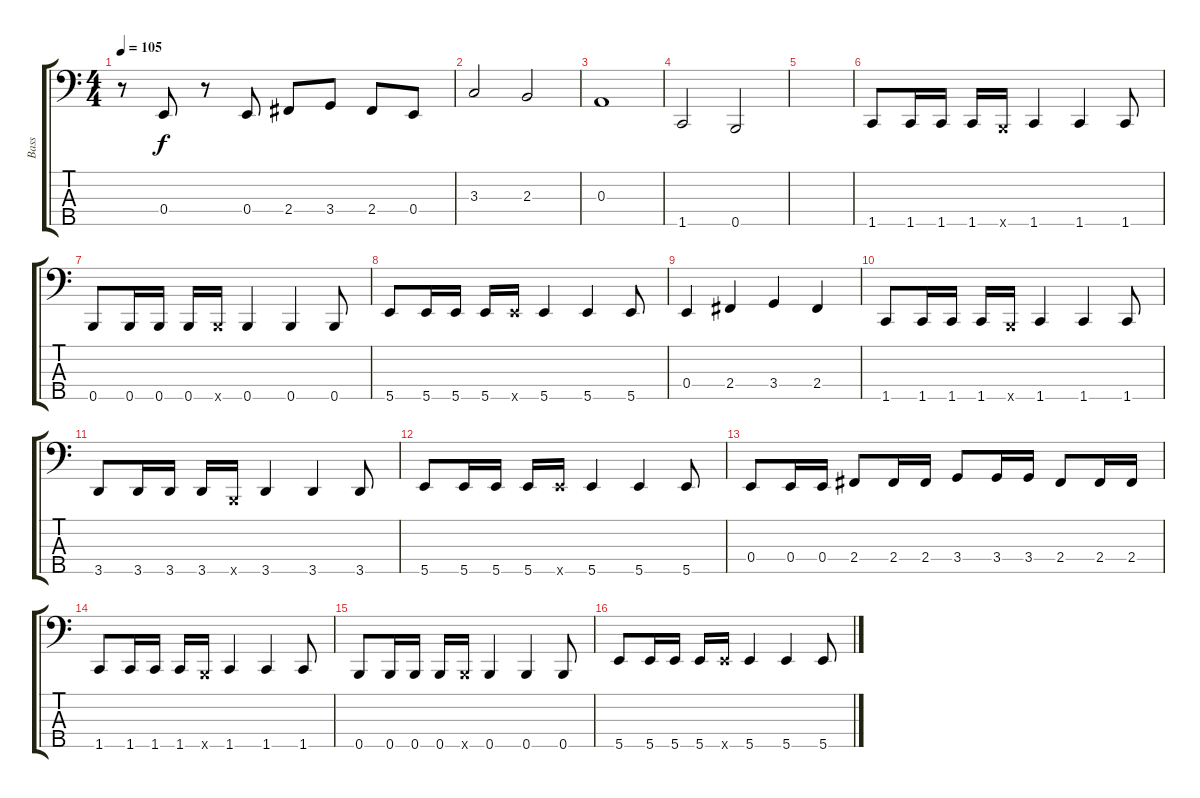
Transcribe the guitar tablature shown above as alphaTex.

\track ("Bass" "Bass") {instrument electricbasspick}
\staff {score tabs}
\tuning (G2 D2 A1 E1 B0) {hide}
\ts (4 4)
\tempo 105
\clef f4
\ks c
r.8{dy f} 0.4.8 r.8 0.4.8 2.4.8 3.4.8 2.4.8 0.4.8 |
3.3.2 2.3.2 |
0.3.1 |
1.5.2 0.5.2 |
|
1.5.8 1.5.16 1.5.16 1.5.16 0.5{x}.16 1.5.4 1.5.4 1.5.8 |
0.5.8 0.5.16 0.5.16 0.5.16 0.5{x}.16 0.5.4 0.5.4 0.5.8 |
5.5.8 5.5.16 5.5.16 5.5.16 5.5{x}.16 5.5.4 5.5.4 5.5.8 |
0.4.4 2.4.4 3.4.4 2.4.4 |
1.5.8 1.5.16 1.5.16 1.5.16 0.5{x}.16 1.5.4 1.5.4 1.5.8 |
3.5.8 3.5.16 3.5.16 3.5.16 0.5{x}.16 3.5.4 3.5.4 3.5.8 |
5.5.8 5.5.16 5.5.16 5.5.16 5.5{x}.16 5.5.4 5.5.4 5.5.8 |
0.4.8 0.4.16 0.4.16 2.4.8 2.4.16 2.4.16 3.4.8 3.4.16 3.4.16 2.4.8 2.4.16 2.4.16 |
1.5.8 1.5.16 1.5.16 1.5.16 0.5{x}.16 1.5.4 1.5.4 1.5.8 |
0.5.8 0.5.16 0.5.16 0.5.16 0.5{x}.16 0.5.4 0.5.4 0.5.8 |
5.5.8 5.5.16 5.5.16 5.5.16 5.5{x}.16 5.5.4 5.5.4 5.5.8
